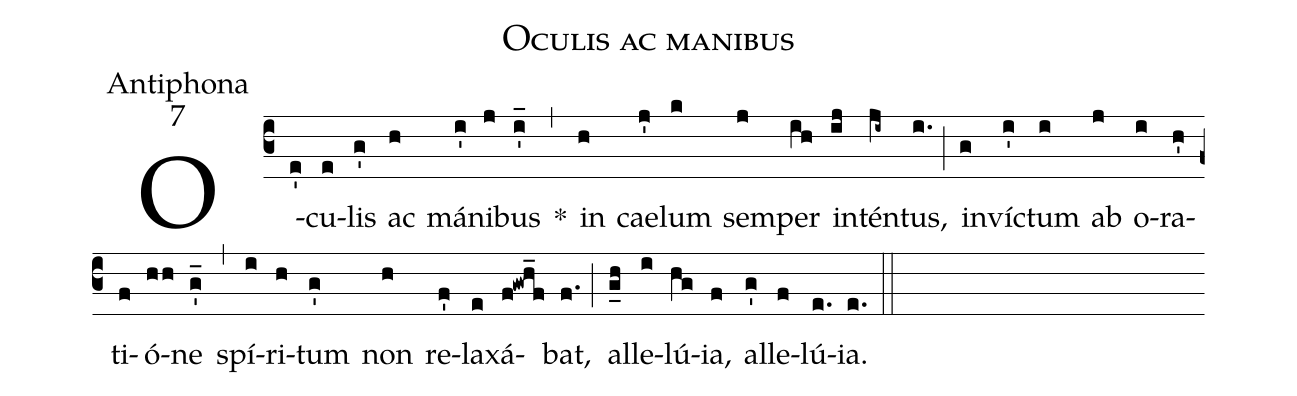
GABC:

name:Oculis ac manibus;
office-part:Antiphona;
mode:7;
%%
(c3) O(e')cu(e)lis(g') ac(h) má(i')ni(j)bus(i'_) *(,) in(h) cae(j')lum(k) sem(j)per(ih) in(ij)tén(ji~)tus,(i.) (;) in(g)ví(i')ctum(i) ab(j) o(i)ra(h')ti(f)ó(hh)ne(g'_) (,) spí(i)ri(h)tum(g') non(h) re(f')la(e)xá(f!gwh_f)bat,(f.) (;) al(g_h)le(i)lú(hg)ia,(f) al(g')le(f)lú(e.)ia.(e.) (::)
